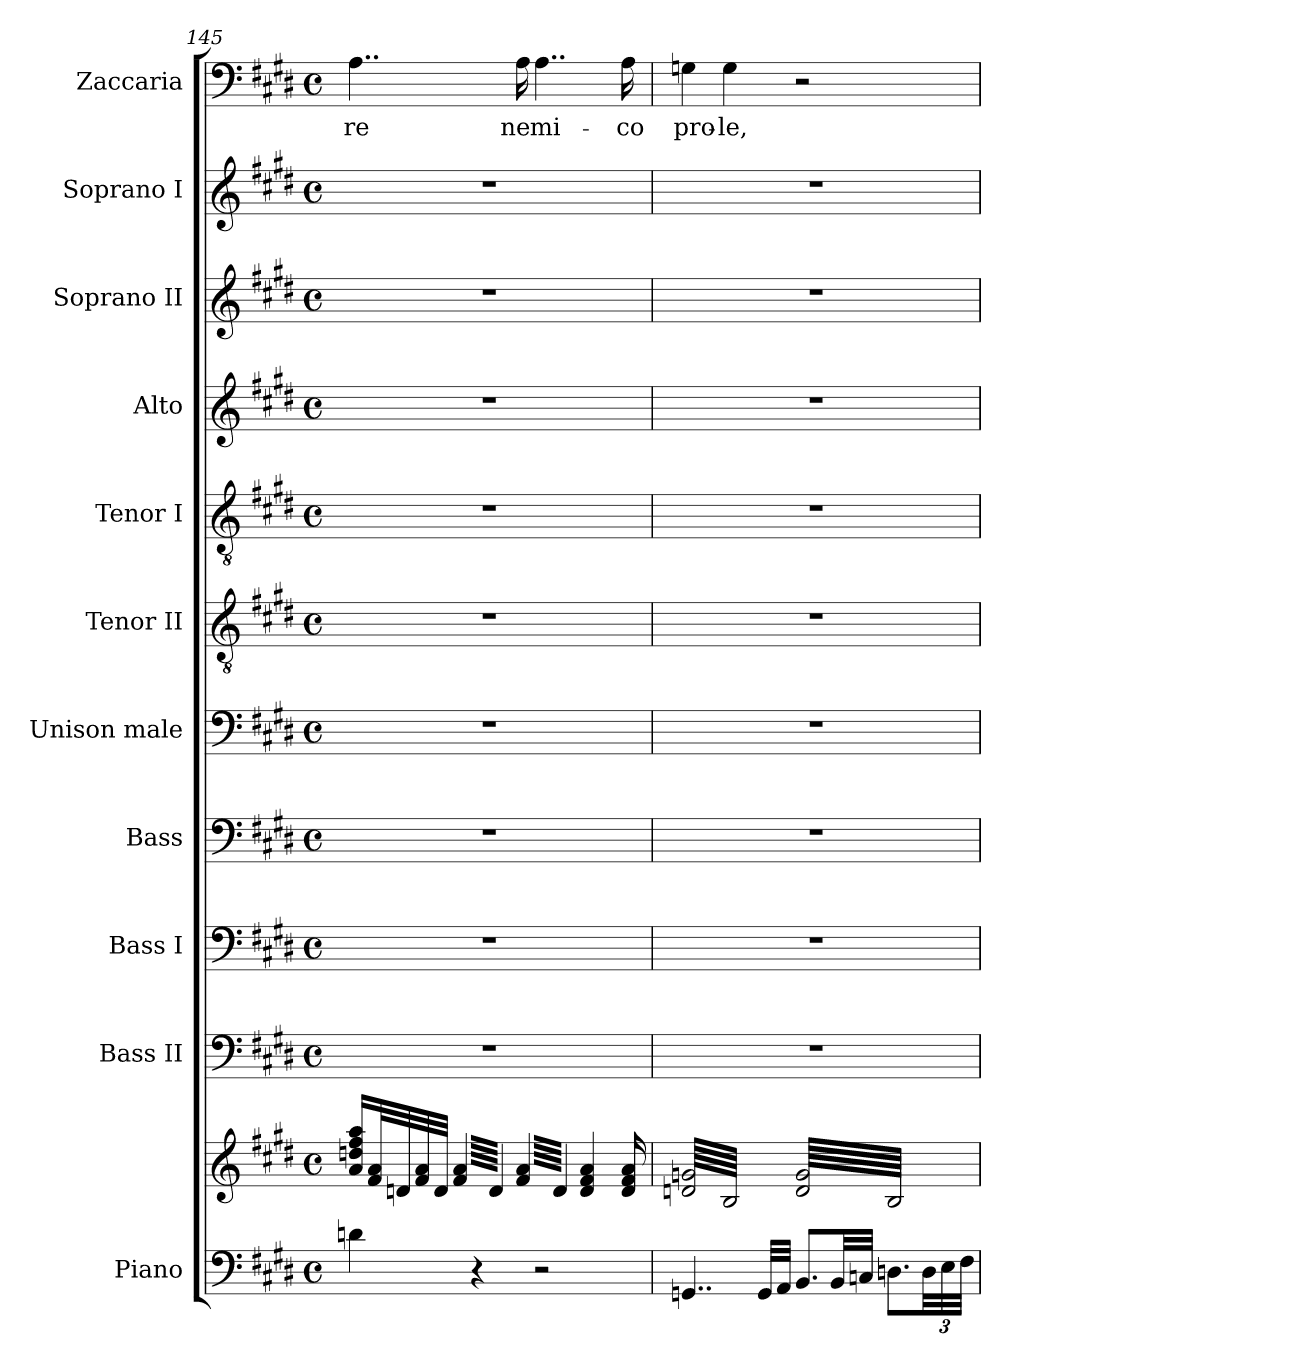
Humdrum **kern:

**kern	**kern	**kern	**kern	**kern	**kern	**kern	**kern	**kern	**kern	**kern	**kern	**text
*part11	*part11	*part10	*part9	*part8	*part7	*part6	*part5	*part4	*part3	*part2	*part1	*part1
*staff12	*staff11	*staff10	*staff9	*staff8	*staff7	*staff6	*staff5	*staff4	*staff3	*staff2	*staff1	*staff1
*I"Piano	*	*I"Bass II	*I"Bass I	*I"Bass	*I"Unison male	*I"Tenor II	*I"Tenor I	*I"Alto	*I"Soprano II	*I"Soprano I	*I"Zaccaria	*
*I'Pno.	*	*I'B.II	*I'B.I	*I'B.	*I'Uni.m	*I'T.II	*I'T.I	*I'A.	*I'S.II	*I'S.I	*I'Zac.	*
*clefF4	*clefG2	*clefF4	*clefF4	*clefF4	*clefF4	*clefGv2	*clefGv2	*clefG2	*clefG2	*clefG2	*clefF4	*
*k[f#c#g#d#]	*k[f#c#g#d#]	*k[f#c#g#d#]	*k[f#c#g#d#]	*k[f#c#g#d#]	*k[f#c#g#d#]	*k[f#c#g#d#]	*k[f#c#g#d#]	*k[f#c#g#d#]	*k[f#c#g#d#]	*k[f#c#g#d#]	*k[f#c#g#d#]	*
*M4/4	*M4/4	*M4/4	*M4/4	*M4/4	*M4/4	*M4/4	*M4/4	*M4/4	*M4/4	*M4/4	*M4/4	*
*met(c)	*met(c)	*met(c)	*met(c)	*met(c)	*met(c)	*met(c)	*met(c)	*met(c)	*met(c)	*met(c)	*met(c)	*
=145	=145	=145	=145	=145	=145	=145	=145	=145	=145	=145	=145	=145
!	!	!	!	!	!	!	!	!	!	!	!	!LO:LY:b
4dn\	16a/ 16ddn/ 16ff#/ 16aa/LL	1r	1r	1r	1r	1r	1r	1r	1r	1r	4..A\	re
.	32f#/ 32a/L	.	.	.	.	.	.	.	.	.	.	.
.	32dn/	.	.	.	.	.	.	.	.	.	.	.
.	32f#/ 32a/	.	.	.	.	.	.	.	.	.	.	.
.	32d/JJJ	.	.	.	.	.	.	.	.	.	.	.
*	*tremolo	*	*	*	*	*	*	*	*	*	*	*
.	64f#/ 64a/LLLL	.	.	.	.	.	.	.	.	.	.	.
.	64d/	.	.	.	.	.	.	.	.	.	.	.
.	64f#/ 64a/	.	.	.	.	.	.	.	.	.	.	.
.	64d/	.	.	.	.	.	.	.	.	.	.	.
4r	64f#/ 64a/	.	.	.	.	.	.	.	.	.	.	.
.	64d/	.	.	.	.	.	.	.	.	.	.	.
.	64f#/ 64a/	.	.	.	.	.	.	.	.	.	.	.
.	64d/	.	.	.	.	.	.	.	.	.	.	.
.	64f#/ 64a/	.	.	.	.	.	.	.	.	.	.	.
.	64d/	.	.	.	.	.	.	.	.	.	.	.
.	64f#/ 64a/	.	.	.	.	.	.	.	.	.	.	.
.	64d/	.	.	.	.	.	.	.	.	.	.	.
.	64f#/ 64a/	.	.	.	.	.	.	.	.	.	.	.
.	64d/	.	.	.	.	.	.	.	.	.	.	.
.	64f#/ 64a/	.	.	.	.	.	.	.	.	.	.	.
.	64d/JJJJ	.	.	.	.	.	.	.	.	.	.	.
!	!	!	!	!	!	!	!	!	!	!	!	!LO:LY:b
.	64f#/ 64a/LLLL	.	.	.	.	.	.	.	.	.	16A\	ne
.	64d/	.	.	.	.	.	.	.	.	.	.	.
.	64f#/ 64a/	.	.	.	.	.	.	.	.	.	.	.
.	64d/	.	.	.	.	.	.	.	.	.	.	.
!	!	!	!	!	!	!	!	!	!	!	!	!LO:LY:b
2r	64f#/ 64a/	.	.	.	.	.	.	.	.	.	4..A\	mi-
.	64d/	.	.	.	.	.	.	.	.	.	.	.
.	64f#/ 64a/	.	.	.	.	.	.	.	.	.	.	.
.	64d/	.	.	.	.	.	.	.	.	.	.	.
.	64f#/ 64a/	.	.	.	.	.	.	.	.	.	.	.
.	64d/	.	.	.	.	.	.	.	.	.	.	.
.	64f#/ 64a/	.	.	.	.	.	.	.	.	.	.	.
.	64d/	.	.	.	.	.	.	.	.	.	.	.
.	64f#/ 64a/	.	.	.	.	.	.	.	.	.	.	.
.	64d/	.	.	.	.	.	.	.	.	.	.	.
.	64f#/ 64a/	.	.	.	.	.	.	.	.	.	.	.
.	64d/JJJJ	.	.	.	.	.	.	.	.	.	.	.
*	*Xtremolo	*	*	*	*	*	*	*	*	*	*	*
.	4d/ 4f#/ 4a/	.	.	.	.	.	.	.	.	.	.	.
.	.	.	.	.	.	.	.	.	.	.	.	.
.	.	.	.	.	.	.	.	.	.	.	.	.
.	.	.	.	.	.	.	.	.	.	.	.	.
.	.	.	.	.	.	.	.	.	.	.	.	.
.	.	.	.	.	.	.	.	.	.	.	.	.
.	.	.	.	.	.	.	.	.	.	.	.	.
.	.	.	.	.	.	.	.	.	.	.	.	.
!	!	!	!	!	!	!	!	!	!	!	!	!LO:LY:b
.	16d/ 16f#/ 16a/	.	.	.	.	.	.	.	.	.	16A\	-co
=146	=146	=146	=146	=146	=146	=146	=146	=146	=146	=146	=146	=146
!	!	!	!	!	!	!	!	!	!	!	!	!LO:LY:b
*	*tremolo	*	*	*	*	*	*	*	*	*	*	*
4..GGn/	64dn/ 64gn/LLLL	1r	1r	1r	1r	1r	1r	1r	1r	1r	4Gn\	pro-
.	64B/	.	.	.	.	.	.	.	.	.	.	.
.	64dn/ 64gn/	.	.	.	.	.	.	.	.	.	.	.
.	64B/	.	.	.	.	.	.	.	.	.	.	.
.	64dn/ 64gn/	.	.	.	.	.	.	.	.	.	.	.
.	64B/	.	.	.	.	.	.	.	.	.	.	.
.	64dn/ 64gn/	.	.	.	.	.	.	.	.	.	.	.
.	64B/	.	.	.	.	.	.	.	.	.	.	.
.	64dn/ 64gn/	.	.	.	.	.	.	.	.	.	.	.
.	64B/	.	.	.	.	.	.	.	.	.	.	.
.	64dn/ 64gn/	.	.	.	.	.	.	.	.	.	.	.
.	64B/	.	.	.	.	.	.	.	.	.	.	.
.	64dn/ 64gn/	.	.	.	.	.	.	.	.	.	.	.
.	64B/	.	.	.	.	.	.	.	.	.	.	.
.	64dn/ 64gn/	.	.	.	.	.	.	.	.	.	.	.
.	64B/	.	.	.	.	.	.	.	.	.	.	.
!	!	!	!	!	!	!	!	!	!	!	!	!LO:LY:b
.	64dn/ 64gn/	.	.	.	.	.	.	.	.	.	4G\	-le,
.	64B/	.	.	.	.	.	.	.	.	.	.	.
.	64dn/ 64gn/	.	.	.	.	.	.	.	.	.	.	.
.	64B/	.	.	.	.	.	.	.	.	.	.	.
.	64dn/ 64gn/	.	.	.	.	.	.	.	.	.	.	.
.	64B/	.	.	.	.	.	.	.	.	.	.	.
.	64dn/ 64gn/	.	.	.	.	.	.	.	.	.	.	.
.	64B/	.	.	.	.	.	.	.	.	.	.	.
.	64dn/ 64gn/	.	.	.	.	.	.	.	.	.	.	.
.	64B/	.	.	.	.	.	.	.	.	.	.	.
.	64dn/ 64gn/	.	.	.	.	.	.	.	.	.	.	.
.	64B/	.	.	.	.	.	.	.	.	.	.	.
32GG/LLL	64dn/ 64gn/	.	.	.	.	.	.	.	.	.	.	.
.	64B/	.	.	.	.	.	.	.	.	.	.	.
32AA/JJJ	64dn/ 64gn/	.	.	.	.	.	.	.	.	.	.	.
.	64B/JJJJ	.	.	.	.	.	.	.	.	.	.	.
8.BB/L	64d/ 64g/LLLL	.	.	.	.	.	.	.	.	.	2r	.
.	64B/	.	.	.	.	.	.	.	.	.	.	.
.	64d/ 64g/	.	.	.	.	.	.	.	.	.	.	.
.	64B/	.	.	.	.	.	.	.	.	.	.	.
.	64d/ 64g/	.	.	.	.	.	.	.	.	.	.	.
.	64B/	.	.	.	.	.	.	.	.	.	.	.
.	64d/ 64g/	.	.	.	.	.	.	.	.	.	.	.
.	64B/	.	.	.	.	.	.	.	.	.	.	.
.	64d/ 64g/	.	.	.	.	.	.	.	.	.	.	.
.	64B/	.	.	.	.	.	.	.	.	.	.	.
.	64d/ 64g/	.	.	.	.	.	.	.	.	.	.	.
.	64B/	.	.	.	.	.	.	.	.	.	.	.
32BB/LL	64d/ 64g/	.	.	.	.	.	.	.	.	.	.	.
.	64B/	.	.	.	.	.	.	.	.	.	.	.
32Cn/JJJ	64d/ 64g/	.	.	.	.	.	.	.	.	.	.	.
.	64B/	.	.	.	.	.	.	.	.	.	.	.
8.Dn\L	64d/ 64g/	.	.	.	.	.	.	.	.	.	.	.
.	64B/	.	.	.	.	.	.	.	.	.	.	.
.	64d/ 64g/	.	.	.	.	.	.	.	.	.	.	.
.	64B/	.	.	.	.	.	.	.	.	.	.	.
.	64d/ 64g/	.	.	.	.	.	.	.	.	.	.	.
.	64B/	.	.	.	.	.	.	.	.	.	.	.
.	64d/ 64g/	.	.	.	.	.	.	.	.	.	.	.
.	64B/	.	.	.	.	.	.	.	.	.	.	.
.	64d/ 64g/	.	.	.	.	.	.	.	.	.	.	.
.	64B/	.	.	.	.	.	.	.	.	.	.	.
.	64d/ 64g/	.	.	.	.	.	.	.	.	.	.	.
.	64B/	.	.	.	.	.	.	.	.	.	.	.
*Xbrackettup	*	*	*	*	*	*	*	*	*	*	*	*
48D\LL	64d/ 64g/	.	.	.	.	.	.	.	.	.	.	.
.	64B/	.	.	.	.	.	.	.	.	.	.	.
48E\	.	.	.	.	.	.	.	.	.	.	.	.
.	64d/ 64g/	.	.	.	.	.	.	.	.	.	.	.
48F#\JJJ	.	.	.	.	.	.	.	.	.	.	.	.
.	64B/JJJJ	.	.	.	.	.	.	.	.	.	.	.
*	*Xtremolo	*	*	*	*	*	*	*	*	*	*	*
.	.	.	.	.	.	.	.	.	.	.	.	.
.	.	.	.	.	.	.	.	.	.	.	.	.
.	.	.	.	.	.	.	.	.	.	.	.	.
.	.	.	.	.	.	.	.	.	.	.	.	.
.	.	.	.	.	.	.	.	.	.	.	.	.
.	.	.	.	.	.	.	.	.	.	.	.	.
.	.	.	.	.	.	.	.	.	.	.	.	.
.	.	.	.	.	.	.	.	.	.	.	.	.
.	.	.	.	.	.	.	.	.	.	.	.	.
.	.	.	.	.	.	.	.	.	.	.	.	.
.	.	.	.	.	.	.	.	.	.	.	.	.
.	.	.	.	.	.	.	.	.	.	.	.	.
.	.	.	.	.	.	.	.	.	.	.	.	.
.	.	.	.	.	.	.	.	.	.	.	.	.
.	.	.	.	.	.	.	.	.	.	.	.	.
.	.	.	.	.	.	.	.	.	.	.	.	.
=	=	=	=	=	=	=	=	=	=	=	=	=
*-	*-	*-	*-	*-	*-	*-	*-	*-	*-	*-	*-	*-
